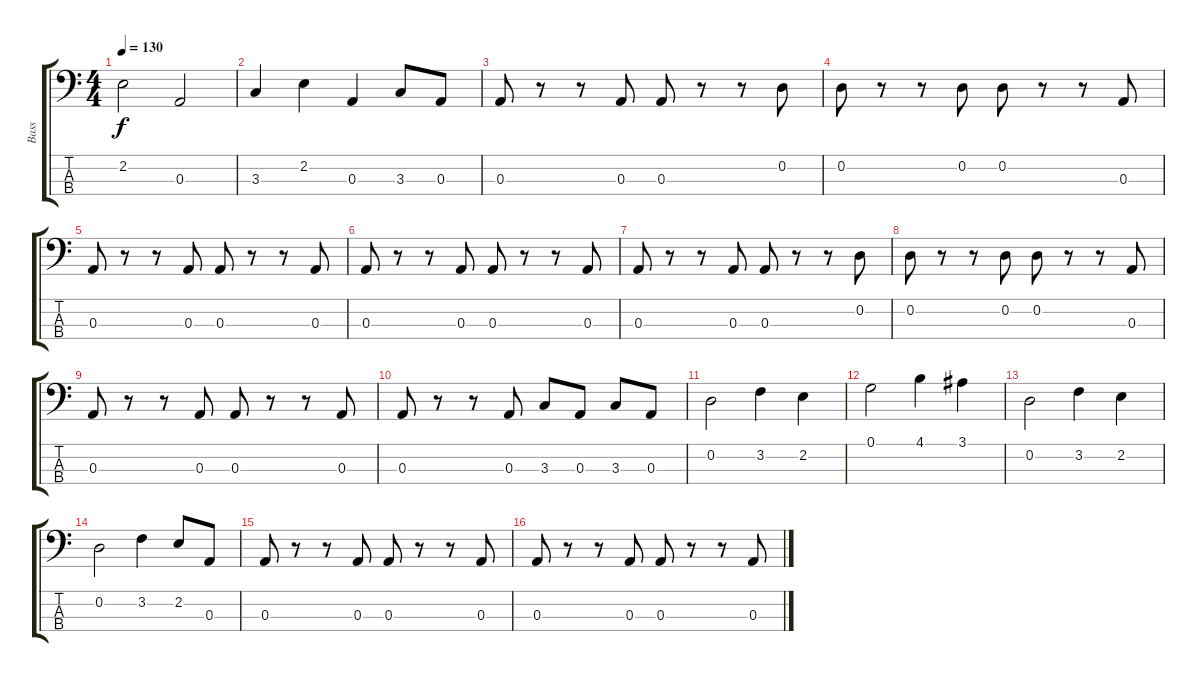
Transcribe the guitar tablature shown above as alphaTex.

\track ("Bass" "Bass") {instrument electricbassfinger}
\staff {score tabs}
\tuning (G2 D2 A1 E1) {hide}
\ts (4 4)
\tempo 130
\clef f4
\ks c
2.2.2{dy f} 0.3.2 |
3.3.4 2.2.4 0.3.4 3.3.8 0.3.8 |
0.3.8 r.8 r.8 0.3.8 0.3.8 r.8 r.8 0.2.8 |
0.2.8 r.8 r.8 0.2.8 0.2.8 r.8 r.8 0.3.8 |
0.3.8 r.8 r.8 0.3.8 0.3.8 r.8 r.8 0.3.8 |
0.3.8 r.8 r.8 0.3.8 0.3.8 r.8 r.8 0.3.8 |
0.3.8 r.8 r.8 0.3.8 0.3.8 r.8 r.8 0.2.8 |
0.2.8 r.8 r.8 0.2.8 0.2.8 r.8 r.8 0.3.8 |
0.3.8 r.8 r.8 0.3.8 0.3.8 r.8 r.8 0.3.8 |
0.3.8 r.8 r.8 0.3.8 3.3.8 0.3.8 3.3.8 0.3.8 |
0.2.2 3.2.4 2.2.4 |
0.1.2 4.1.4 3.1.4 |
0.2.2 3.2.4 2.2.4 |
0.2.2 3.2.4 2.2.8 0.3.8 |
0.3.8 r.8 r.8 0.3.8 0.3.8 r.8 r.8 0.3.8 |
0.3.8 r.8 r.8 0.3.8 0.3.8 r.8 r.8 0.3.8
